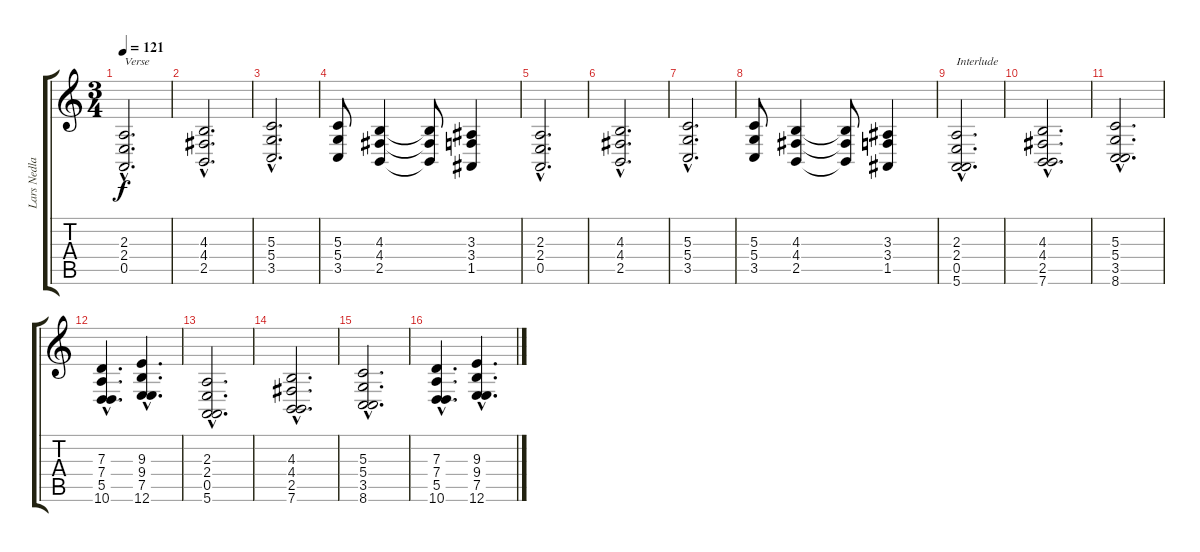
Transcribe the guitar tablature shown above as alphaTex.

\track ("Lars Nedland" "Lars Nedla") {instrument stringensemble1}
\staff {score tabs}
\tuning (E4 B3 G3 D3 A2 E2) {hide}
\ts (3 4)
\tempo 121
\clef g2
\ks c
(2.3{hac} 2.4{hac} 0.5{hac}).2{d txt "Verse" dy f volume 8} |
(4.3{hac} 4.4{hac} 2.5{hac}).2{d} |
(5.3{hac} 5.4{hac} 3.5{hac}).2{d} |
(5.3 5.4 3.5).8 (4.3 4.4 2.5).4 (4.3{t} 4.4{t} 2.5{t}).8 (3.3 3.4 1.5).4 |
(2.3{hac} 2.4{hac} 0.5{hac}).2{d} |
(4.3{hac} 4.4{hac} 2.5{hac}).2{d} |
(5.3{hac} 5.4{hac} 3.5{hac}).2{d} |
(5.3 5.4 3.5).8 (4.3 4.4 2.5).4 (4.3{t} 4.4{t} 2.5{t}).8 (3.3 3.4 1.5).4 |
(2.3{hac} 2.4{hac} 0.5{hac} 5.6{hac}).2{d txt "Interlude" volume 16} |
(4.3{hac} 4.4{hac} 2.5{hac} 7.6{hac}).2{d} |
(5.3{hac} 5.4{hac} 3.5{hac} 8.6{hac}).2{d} |
(7.3{hac} 7.4{hac} 5.5{hac} 10.6{hac}).4{d} (9.3{hac} 9.4{hac} 7.5{hac} 12.6{hac}).4{d} |
(2.3{hac} 2.4{hac} 0.5{hac} 5.6{hac}).2{d} |
(4.3{hac} 4.4{hac} 2.5{hac} 7.6{hac}).2{d} |
(5.3{hac} 5.4{hac} 3.5{hac} 8.6{hac}).2{d} |
(7.3{hac} 7.4{hac} 5.5{hac} 10.6{hac}).4{d} (9.3{hac} 9.4{hac} 7.5{hac} 12.6{hac}).4{d}
